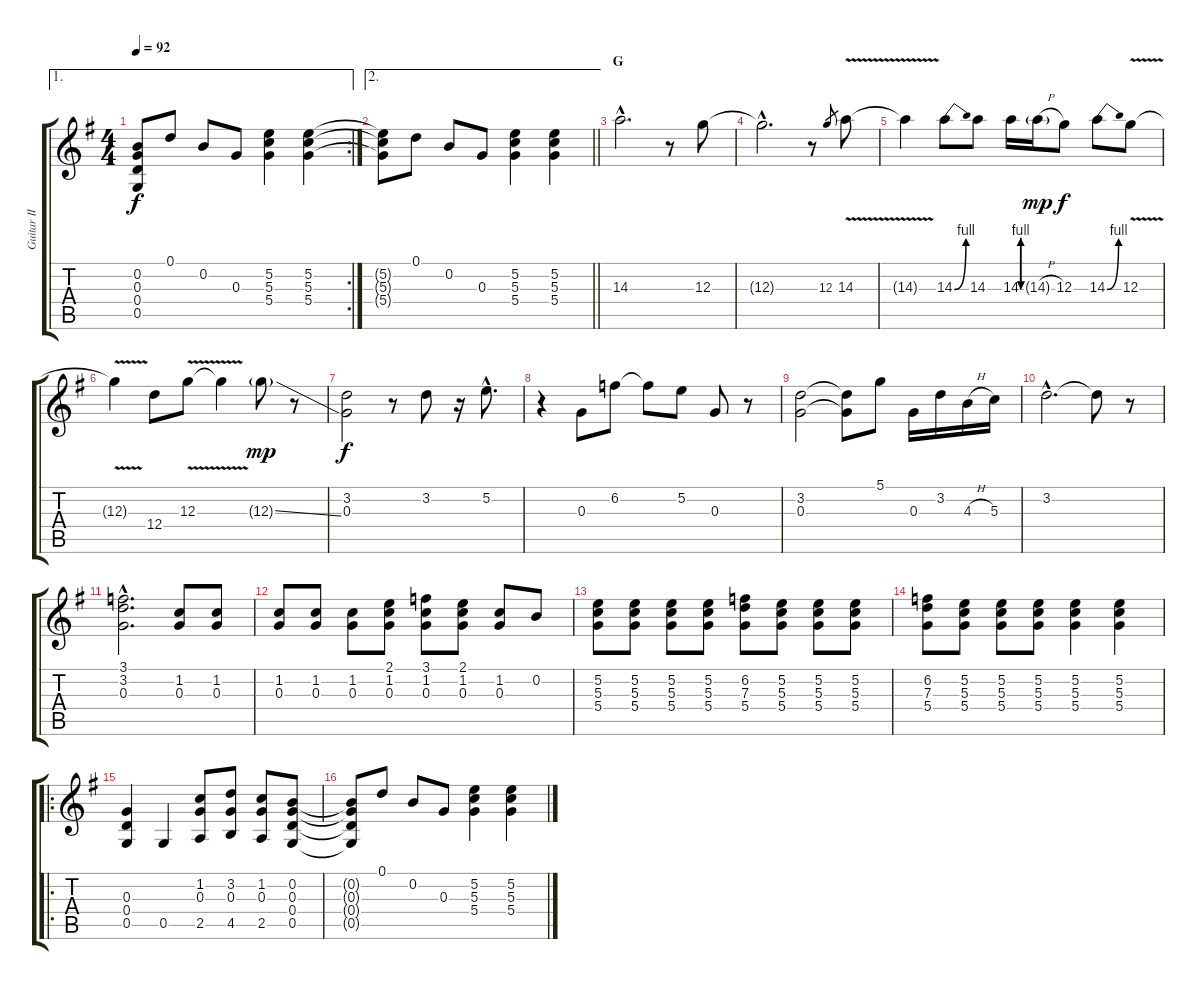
\track ("Guitar II" "Guitar II") {instrument overdrivenguitar}
\staff {score tabs}
\tuning (D4 B3 G3 D3 G2 D2) {hide}
\ae 1
\rc 2
\ts (4 4)
\tempo 92
\clef g2
\ks g
(0.2{t} 0.3{t} 0.4{t} 0.5{t}).8{dy f} 0.1.8 0.2.8 0.3.8 (5.2 5.3 5.4).4 (5.2 5.3 5.4).4 |
\ae 2
\barLineRight lightlight
(5.2{t} 5.3{t} 5.4{t}).8 0.1.8 0.2.8 0.3.8 (5.2 5.3 5.4).4 (5.2 5.3 5.4).4 |
\section ("" "G")
14.3{hac}.2{d} r.8 12.3.8 |
12.3{hac t}.2{d} r.8 12.3.8{gr} 14.3{v}.8 |
14.3{t}.4 14.3{be (bend 0 0 60 4)}.8 14.3.8 14.3{be (custom 0 0 15 4 30 4 45 0 60 0)}.16 14.3{h g}.16{dy mp} 12.3.8{dy f} 14.3{be (bend 0 0 60 4)}.8 12.3{v}.8 |
12.3{v t}.4 12.4.8 12.3{v}.8 12.3{v t}.4 12.3{ss g}.8{dy mp} r.8 |
(3.2 0.3).2{dy f} r.8 3.2.8 r.16 5.2{hac}.8{d} |
r.4 0.3.8 6.2.8 6.2{t}.8 5.2.8 0.3.8 r.8 |
(3.2 0.3).2 (3.2{t} 0.3{t}).8 5.1.8 0.3.16 3.2.16 4.3{h}.16 5.3.16 |
3.2{hac}.2{d} 3.2{t}.8 r.8 |
(3.1{hac} 3.2{hac} 0.3{hac}).2{d} (1.2 0.3).8 (1.2 0.3).8 |
(1.2 0.3).8 (1.2 0.3).8 (1.2 0.3).8 (2.1 1.2 0.3).8 (3.1 1.2 0.3).8 (2.1 1.2 0.3).8 (1.2 0.3).8 0.2.8 |
(5.2 5.3 5.4).8 (5.2 5.3 5.4).8 (5.2 5.3 5.4).8 (5.2 5.3 5.4).8 (6.2 7.3 5.4).8 (5.2 5.3 5.4).8 (5.2 5.3 5.4).8 (5.2 5.3 5.4).8 |
(6.2 7.3 5.4).8 (5.2 5.3 5.4).8 (5.2 5.3 5.4).8 (5.2 5.3 5.4).8 (5.2 5.3 5.4).4 (5.2 5.3 5.4).4 |
\ro
(0.3 0.4 0.5).4 0.5.4 (1.2 0.3 2.5).8 (3.2 0.3 4.5).8 (1.2 0.3 2.5).8 (0.2 0.3 0.4 0.5).8 |
(0.2{t} 0.3{t} 0.4{t} 0.5{t}).8 0.1.8 0.2.8 0.3.8 (5.2 5.3 5.4).4 (5.2 5.3 5.4).4
